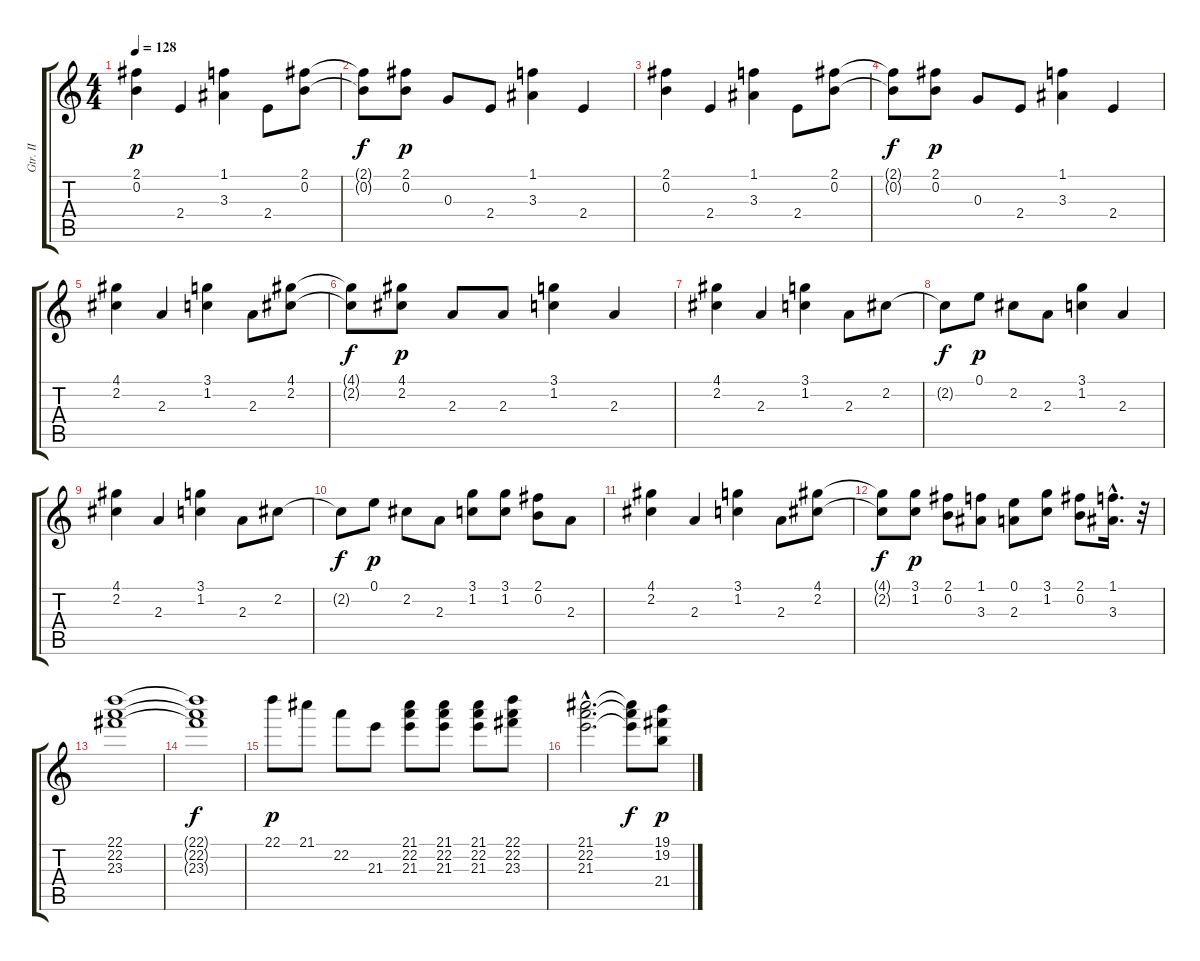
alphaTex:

\track ("Gtr. II" "Gtr. II") {instrument overdrivenguitar}
\staff {score tabs}
\tuning (E4 B3 G3 D3 A2 E2) {hide}
\ts (4 4)
\tempo 128
\clef g2
\ks c
(2.1 0.2).4{dy p} 2.4.4 (1.1 3.3).4 2.4.8 (2.1 0.2).8 |
(2.1{t} 0.2{t}).8{dy f} (2.1 0.2).8{dy p} 0.3.8 2.4.8 (1.1 3.3).4 2.4.4 |
(2.1 0.2).4 2.4.4 (1.1 3.3).4 2.4.8 (2.1 0.2).8 |
(2.1{t} 0.2{t}).8{dy f} (2.1 0.2).8{dy p} 0.3.8 2.4.8 (1.1 3.3).4 2.4.4 |
(4.1 2.2).4 2.3.4 (3.1 1.2).4 2.3.8 (4.1 2.2).8 |
(4.1{t} 2.2{t}).8{dy f} (4.1 2.2).8{dy p} 2.3.8 2.3.8 (3.1 1.2).4 2.3.4 |
(4.1 2.2).4 2.3.4 (3.1 1.2).4 2.3.8 2.2.8 |
2.2{t}.8{dy f} 0.1.8{dy p} 2.2.8 2.3.8 (3.1 1.2).4 2.3.4 |
(4.1 2.2).4 2.3.4 (3.1 1.2).4 2.3.8 2.2.8 |
2.2{t}.8{dy f} 0.1.8{dy p} 2.2.8 2.3.8 (3.1 1.2).8 (3.1 1.2).8 (2.1 0.2).8 2.3.8 |
(4.1 2.2).4 2.3.4 (3.1 1.2).4 2.3.8 (4.1 2.2).8 |
(4.1{t} 2.2{t}).8{dy f} (3.1 1.2).8{dy p} (2.1 0.2).8 (1.1 3.3).8 (0.1 2.3).8 (3.1 1.2).8 (2.1 0.2).8 (1.1{hac} 3.3{hac}).16{d} r.32 |
(22.1 22.2 23.3).1 |
(22.1{t} 22.2{t} 23.3{t}).1{dy f} |
22.1.8{dy p} 21.1.8 22.2.8 21.3.8 (21.1 22.2 21.3).8 (21.1 22.2 21.3).8 (21.1 22.2 21.3).8 (22.1 22.2 23.3).8 |
(21.1{hac} 22.2{hac} 21.3{hac}).2{d} (21.1{t} 22.2{t} 21.3{t}).8{dy f} (19.1 19.2 21.4).8{dy p}
